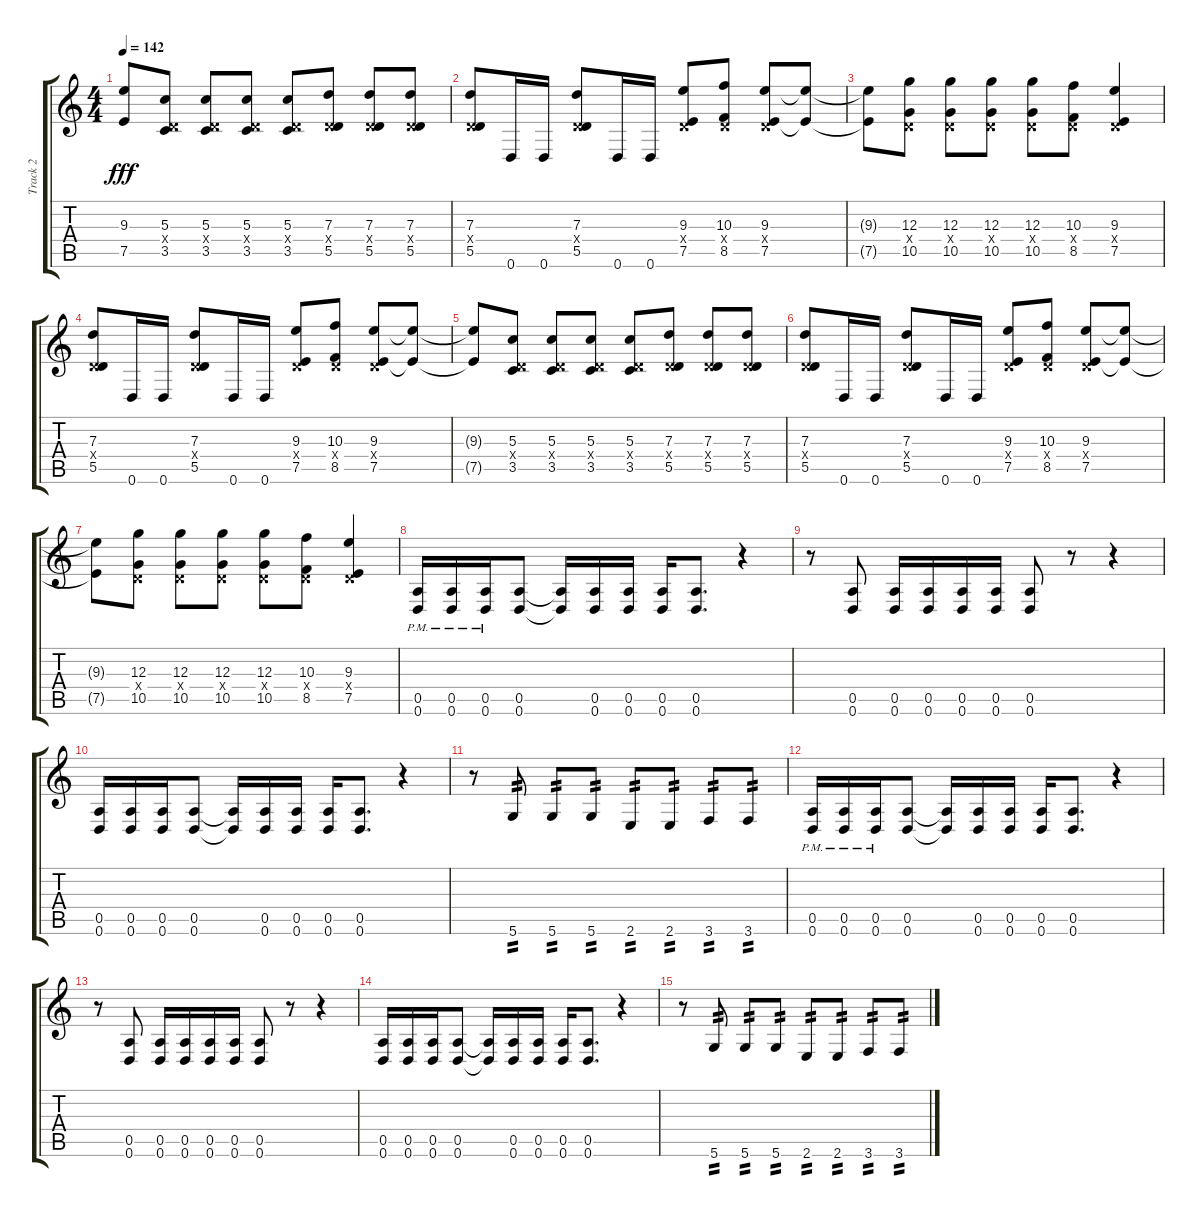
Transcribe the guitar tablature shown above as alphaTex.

\track ("Track 2" "Track 2") {instrument distortionguitar}
\staff {score tabs}
\tuning (E4 B3 G3 D3 A2 D2) {hide}
\ts (4 4)
\tempo 142
\clef g2
\ks c
(9.3{t} 7.5{t}).8{dy fff} (5.3 0.4{x} 3.5).8 (5.3 0.4{x} 3.5).8 (5.3 0.4{x} 3.5).8 (5.3 0.4{x} 3.5).8 (7.3 0.4{x} 5.5).8 (7.3 0.4{x} 5.5).8 (7.3 0.4{x} 5.5).8 |
(7.3 0.4{x} 5.5).8 0.6.16 0.6.16 (7.3 0.4{x} 5.5).8 0.6.16 0.6.16 (9.3 0.4{x} 7.5).8 (10.3 0.4{x} 8.5).8 (9.3 0.4{x} 7.5).8 (9.3{t} 7.5{t}).8 |
(9.3{t} 7.5{t}).8 (12.3 0.4{x} 10.5).8 (12.3 0.4{x} 10.5).8 (12.3 0.4{x} 10.5).8 (12.3 0.4{x} 10.5).8 (10.3 0.4{x} 8.5).8 (9.3 0.4{x} 7.5).4 |
(7.3 0.4{x} 5.5).8 0.6.16 0.6.16 (7.3 0.4{x} 5.5).8 0.6.16 0.6.16 (9.3 0.4{x} 7.5).8 (10.3 0.4{x} 8.5).8 (9.3 0.4{x} 7.5).8 (9.3{t} 7.5{t}).8 |
(9.3{t} 7.5{t}).8 (5.3 0.4{x} 3.5).8 (5.3 0.4{x} 3.5).8 (5.3 0.4{x} 3.5).8 (5.3 0.4{x} 3.5).8 (7.3 0.4{x} 5.5).8 (7.3 0.4{x} 5.5).8 (7.3 0.4{x} 5.5).8 |
(7.3 0.4{x} 5.5).8 0.6.16 0.6.16 (7.3 0.4{x} 5.5).8 0.6.16 0.6.16 (9.3 0.4{x} 7.5).8 (10.3 0.4{x} 8.5).8 (9.3 0.4{x} 7.5).8 (9.3{t} 7.5{t}).8 |
(9.3{t} 7.5{t}).8 (12.3 0.4{x} 10.5).8 (12.3 0.4{x} 10.5).8 (12.3 0.4{x} 10.5).8 (12.3 0.4{x} 10.5).8 (10.3 0.4{x} 8.5).8 (9.3 0.4{x} 7.5).4 |
(0.5{pm} 0.6{pm}).16 (0.5{pm} 0.6{pm}).16 (0.5{pm} 0.6{pm}).16 (0.5 0.6).8 (0.5{t} 0.6{t}).16 (0.5 0.6).16 (0.5 0.6).16 (0.5 0.6).16 (0.5 0.6).8{d} r.4 |
r.8 (0.5 0.6).8 (0.5 0.6).16 (0.5 0.6).16 (0.5 0.6).16 (0.5 0.6).16 (0.5 0.6).8 r.8 r.4 |
(0.5 0.6).16 (0.5 0.6).16 (0.5 0.6).16 (0.5 0.6).8 (0.5{t} 0.6{t}).16 (0.5 0.6).16 (0.5 0.6).16 (0.5 0.6).16 (0.5 0.6).8{d} r.4 |
r.8 5.6.8{tp 2} 5.6.8{tp 2} 5.6.8{tp 2} 2.6.8{tp 2} 2.6.8{tp 2} 3.6.8{tp 2} 3.6.8{tp 2} |
(0.5{pm} 0.6{pm}).16 (0.5{pm} 0.6{pm}).16 (0.5{pm} 0.6{pm}).16 (0.5 0.6).8 (0.5{t} 0.6{t}).16 (0.5 0.6).16 (0.5 0.6).16 (0.5 0.6).16 (0.5 0.6).8{d} r.4 |
r.8 (0.5 0.6).8 (0.5 0.6).16 (0.5 0.6).16 (0.5 0.6).16 (0.5 0.6).16 (0.5 0.6).8 r.8 r.4 |
(0.5 0.6).16 (0.5 0.6).16 (0.5 0.6).16 (0.5 0.6).8 (0.5{t} 0.6{t}).16 (0.5 0.6).16 (0.5 0.6).16 (0.5 0.6).16 (0.5 0.6).8{d} r.4 |
r.8 5.6.8{tp 2} 5.6.8{tp 2} 5.6.8{tp 2} 2.6.8{tp 2} 2.6.8{tp 2} 3.6.8{tp 2} 3.6.8{tp 2}
